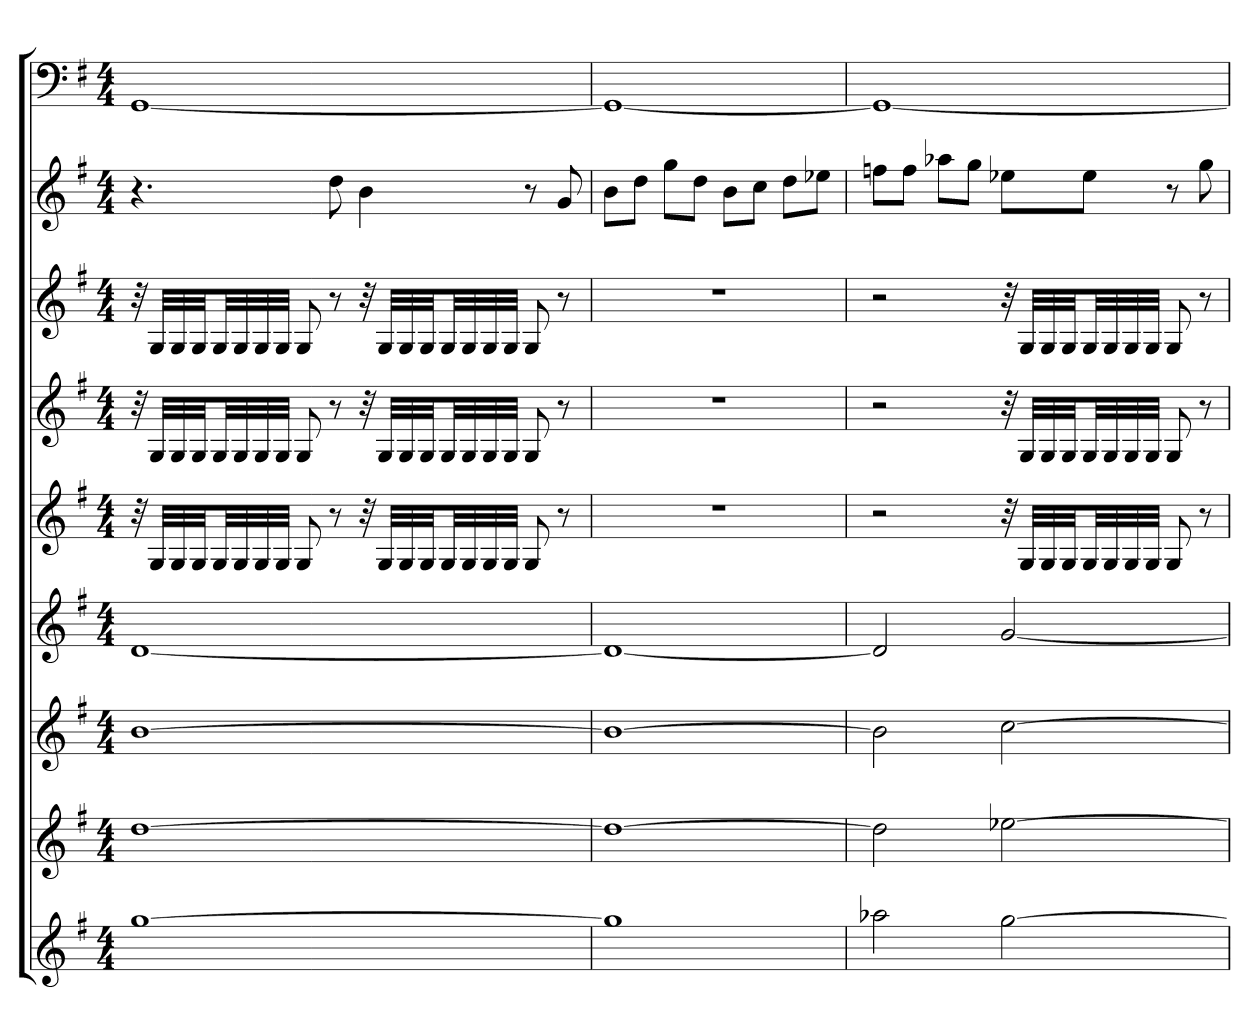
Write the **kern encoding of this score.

**kern	**kern	**kern	**kern	**kern	**kern	**kern	**kern	**kern
*part9	*part8	*part7	*part6	*part5	*part4	*part3	*part2	*part1
*staff9	*staff8	*staff7	*staff6	*staff5	*staff4	*staff3	*staff2	*staff1
*clefG2	*clefG2	*clefG2	*clefG2	*clefG2	*clefG2	*clefG2	*clefG2	*clefF4
*k[f#]	*k[f#]	*k[f#]	*k[f#]	*k[f#]	*k[f#]	*k[f#]	*k[f#]	*k[f#]
*G:	*G:	*G:	*G:	*G:	*G:	*G:	*G:	*G:
*M4/4	*M4/4	*M4/4	*M4/4	*M4/4	*M4/4	*M4/4	*M4/4	*M4/4
=1	=1	=1	=1	=1	=1	=1	=1	=1
[1gg	[1dd	[1b	[1d	32r	32r	32r	4.r	[1GG
.	.	.	.	32G/LLL	32G/LLL	32G/LLL	.	.
.	.	.	.	32G/	32G/	32G/	.	.
.	.	.	.	32G/JJ	32G/JJ	32G/JJ	.	.
.	.	.	.	32G/LL	32G/LL	32G/LL	.	.
.	.	.	.	32G/	32G/	32G/	.	.
.	.	.	.	32G/	32G/	32G/	.	.
.	.	.	.	32G/JJJ	32G/JJJ	32G/JJJ	.	.
.	.	.	.	8G	8G	8G	.	.
.	.	.	.	8r	8r	8r	8dd	.
.	.	.	.	32r	32r	32r	4b	.
.	.	.	.	32G/LLL	32G/LLL	32G/LLL	.	.
.	.	.	.	32G/	32G/	32G/	.	.
.	.	.	.	32G/JJ	32G/JJ	32G/JJ	.	.
.	.	.	.	32G/LL	32G/LL	32G/LL	.	.
.	.	.	.	32G/	32G/	32G/	.	.
.	.	.	.	32G/	32G/	32G/	.	.
.	.	.	.	32G/JJJ	32G/JJJ	32G/JJJ	.	.
.	.	.	.	8G	8G	8G	8r	.
.	.	.	.	8r	8r	8r	8g	.
=2	=2	=2	=2	=2	=2	=2	=2	=2
1gg]	1dd_	1b_	1d_	1r	1r	1r	8b\L	1GG_
.	.	.	.	.	.	.	8dd\J	.
.	.	.	.	.	.	.	8gg\L	.
.	.	.	.	.	.	.	8dd\J	.
.	.	.	.	.	.	.	8b\L	.
.	.	.	.	.	.	.	8cc\J	.
.	.	.	.	.	.	.	8dd\L	.
.	.	.	.	.	.	.	8ee-X\J	.
=3	=3	=3	=3	=3	=3	=3	=3	=3
2aa-X	2dd]	2b]	2d]	2r	2r	2r	8ffn\L	1GG_
.	.	.	.	.	.	.	8ff\J	.
.	.	.	.	.	.	.	8aa-X\L	.
.	.	.	.	.	.	.	8gg\J	.
[2gg	[2ee-X	[2cc	[2g	32r	32r	32r	8ee-X\L	.
.	.	.	.	32G/LLL	32G/LLL	32G/LLL	.	.
.	.	.	.	32G/	32G/	32G/	.	.
.	.	.	.	32G/JJ	32G/JJ	32G/JJ	.	.
.	.	.	.	32G/LL	32G/LL	32G/LL	8ee-\J	.
.	.	.	.	32G/	32G/	32G/	.	.
.	.	.	.	32G/	32G/	32G/	.	.
.	.	.	.	32G/JJJ	32G/JJJ	32G/JJJ	.	.
.	.	.	.	8G	8G	8G	8r	.
.	.	.	.	8r	8r	8r	8gg	.
=	=	=	=	=	=	=	=	=
*-	*-	*-	*-	*-	*-	*-	*-	*-
